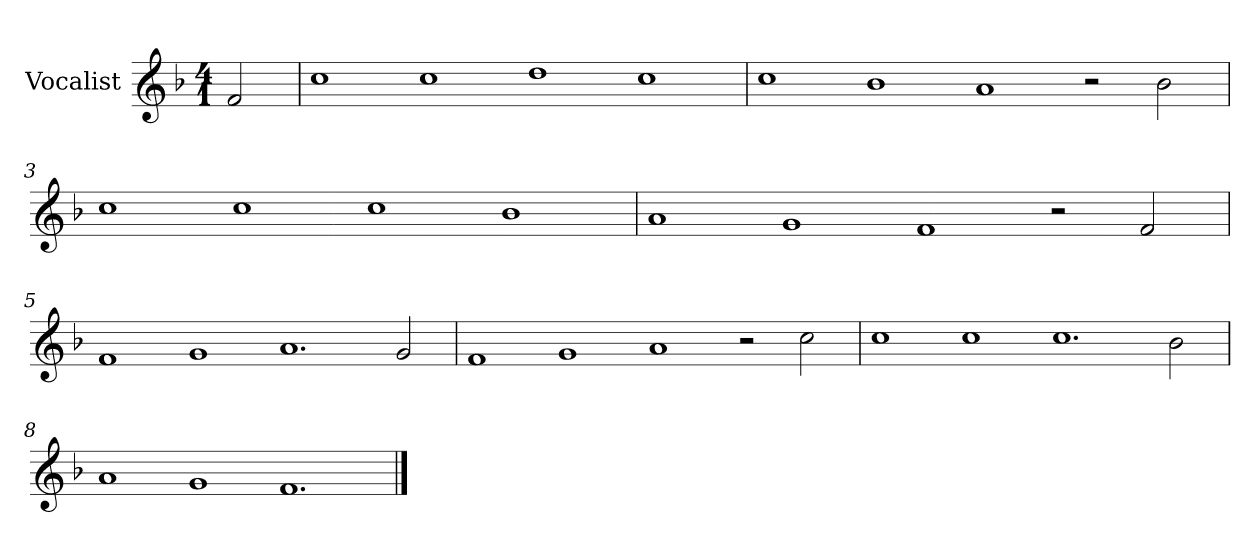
**kern
*part1
*staff1
*I"Vocalist
*k[b-]
*F:
*M4/1
=
2f
=1
1cc
1cc
1dd
1cc
=2
1cc
1b-
1a
2r
2b-
=3
1cc
1cc
1cc
1b-
=4
1a
1g
1f
2r
2f
=5
1f
1g
1.a
2g
=6
1f
1g
1a
2r
2cc
=7
1cc
1cc
1.cc
2b-
=8
1a
1g
1.f
==
*-
